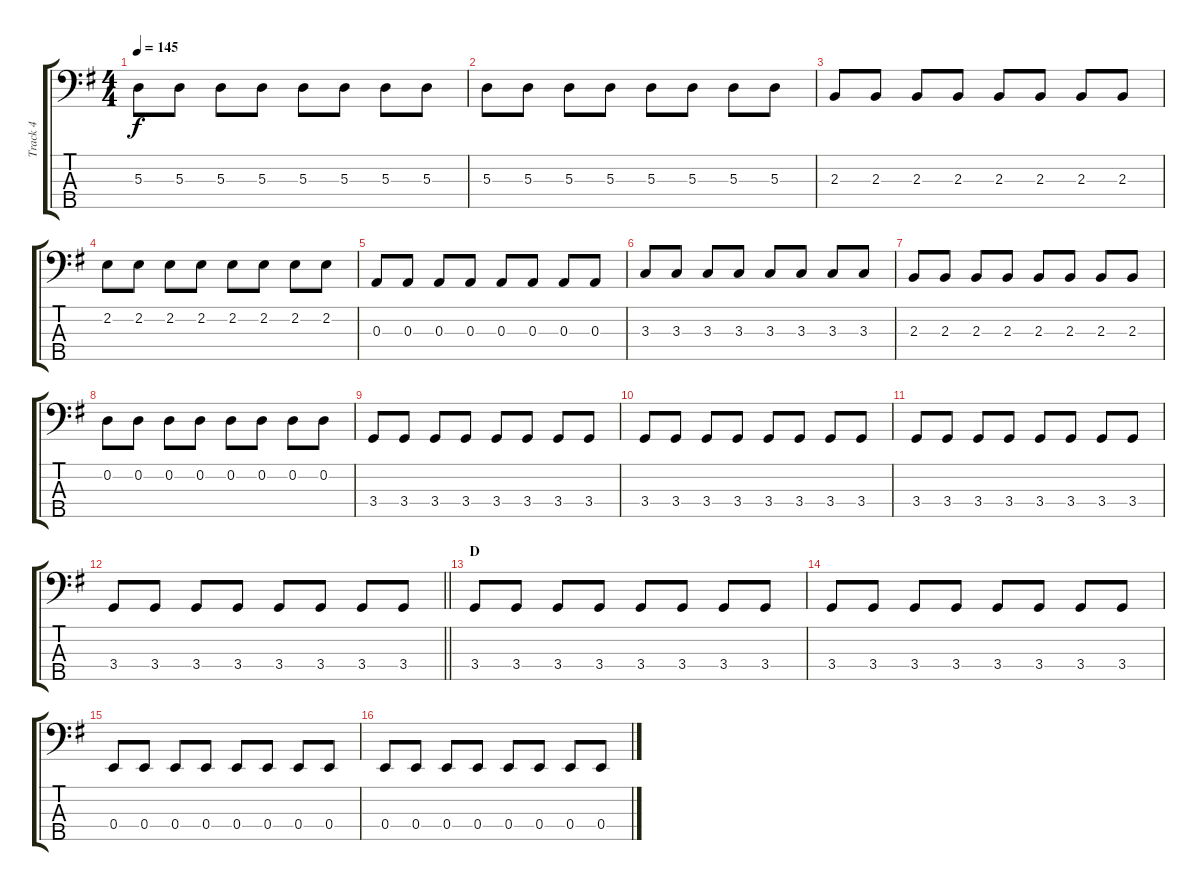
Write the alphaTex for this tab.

\track ("Track 4" "Track 4") {instrument electricbassfinger}
\staff {score tabs}
\tuning (G2 D2 A1 E1 B0) {hide}
\ts (4 4)
\tempo 145
\clef f4
\ks g
5.3.8{dy f} 5.3.8 5.3.8 5.3.8 5.3.8 5.3.8 5.3.8 5.3.8 |
5.3.8 5.3.8 5.3.8 5.3.8 5.3.8 5.3.8 5.3.8 5.3.8 |
2.3.8 2.3.8 2.3.8 2.3.8 2.3.8 2.3.8 2.3.8 2.3.8 |
2.2.8 2.2.8 2.2.8 2.2.8 2.2.8 2.2.8 2.2.8 2.2.8 |
0.3.8 0.3.8 0.3.8 0.3.8 0.3.8 0.3.8 0.3.8 0.3.8 |
3.3.8 3.3.8 3.3.8 3.3.8 3.3.8 3.3.8 3.3.8 3.3.8 |
2.3.8 2.3.8 2.3.8 2.3.8 2.3.8 2.3.8 2.3.8 2.3.8 |
0.2.8 0.2.8 0.2.8 0.2.8 0.2.8 0.2.8 0.2.8 0.2.8 |
3.4.8 3.4.8 3.4.8 3.4.8 3.4.8 3.4.8 3.4.8 3.4.8 |
3.4.8 3.4.8 3.4.8 3.4.8 3.4.8 3.4.8 3.4.8 3.4.8 |
3.4.8 3.4.8 3.4.8 3.4.8 3.4.8 3.4.8 3.4.8 3.4.8 |
\barLineRight lightlight
3.4.8 3.4.8 3.4.8 3.4.8 3.4.8 3.4.8 3.4.8 3.4.8 |
\section ("" "D")
3.4.8 3.4.8 3.4.8 3.4.8 3.4.8 3.4.8 3.4.8 3.4.8 |
3.4.8 3.4.8 3.4.8 3.4.8 3.4.8 3.4.8 3.4.8 3.4.8 |
0.4.8 0.4.8 0.4.8 0.4.8 0.4.8 0.4.8 0.4.8 0.4.8 |
0.4.8 0.4.8 0.4.8 0.4.8 0.4.8 0.4.8 0.4.8 0.4.8
